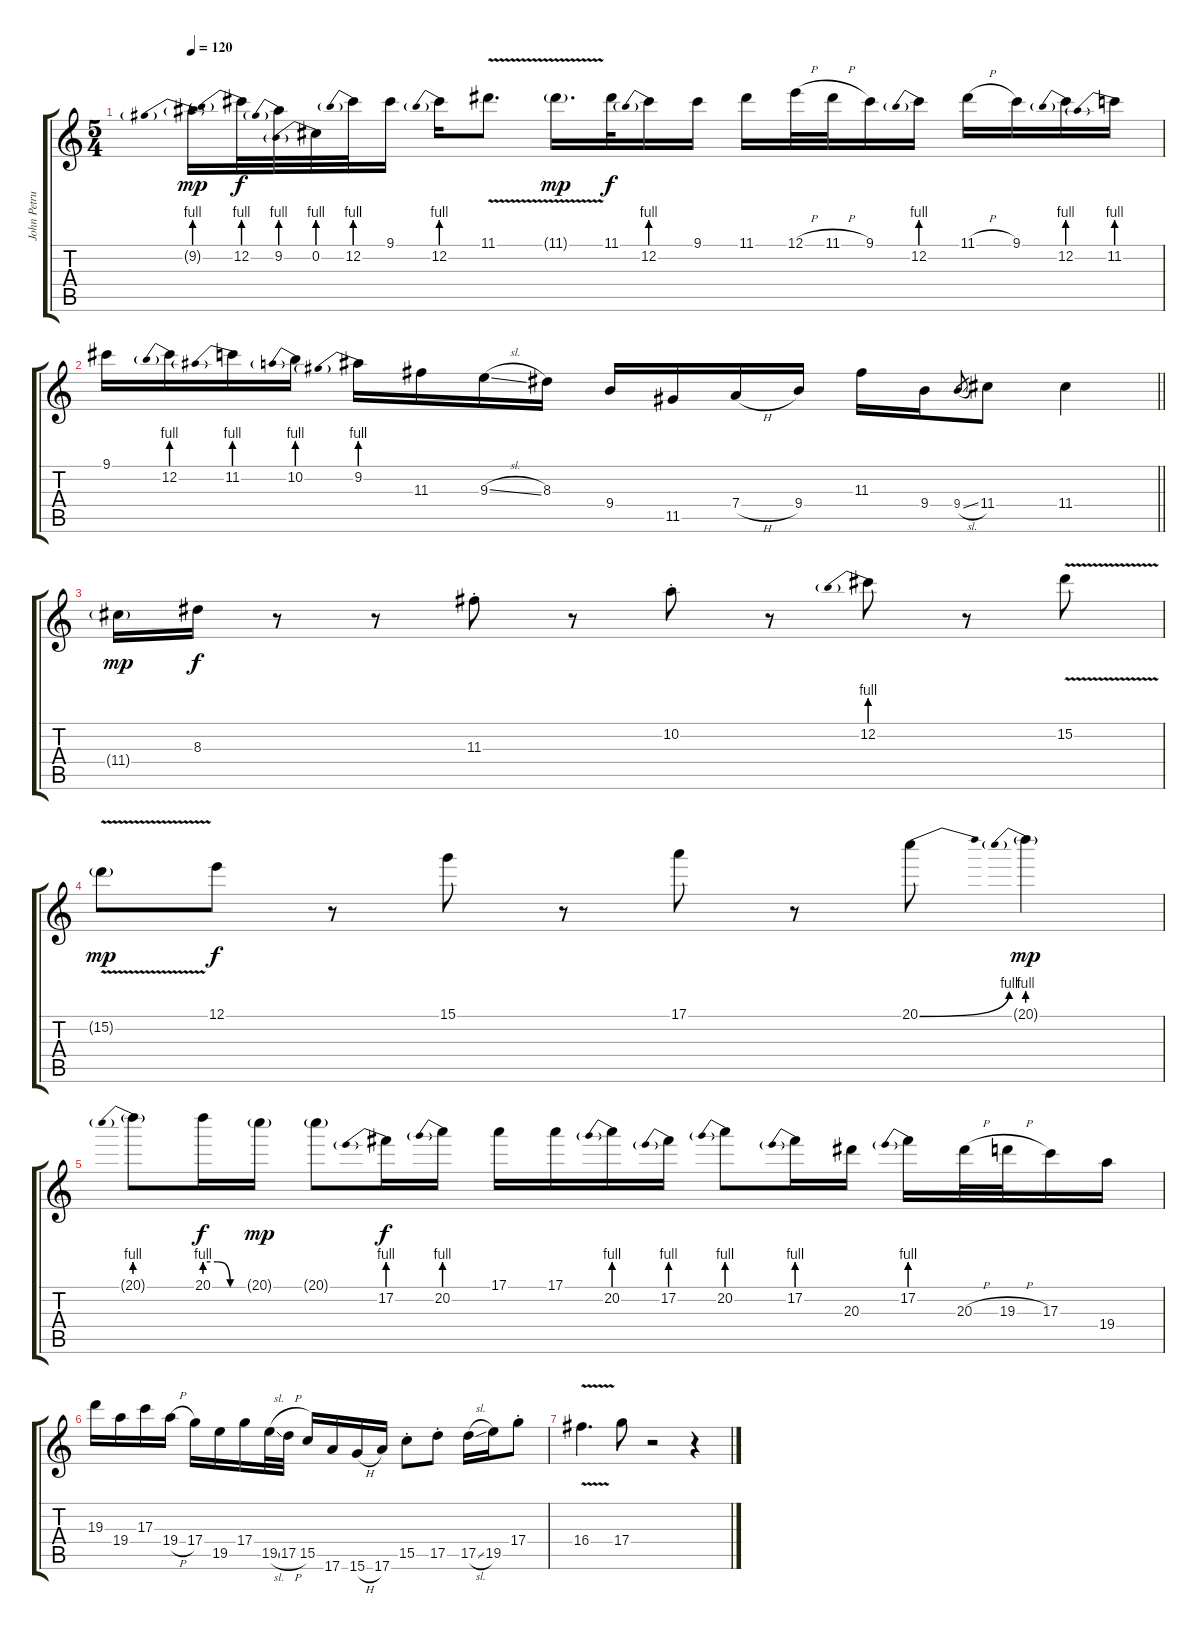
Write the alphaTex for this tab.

\track ("John Petrucci" "John Petru") {instrument distortionguitar}
\staff {score tabs}
\tuning (E4 B3 G3 D3 A2 E2) {hide}
\ts (5 4)
\tempo 120
\clef g2
\ks c
9.2{be (prebend 0 4 60 4) g}.16{dy mp} 12.2{be (prebend 0 4 60 4)}.32{dy f} 9.2{be (prebend 0 4 60 4)}.32 0.2{be (prebend 0 4 60 4)}.32 12.2{be (prebend 0 4 60 4)}.32 9.1.16 12.2{be (prebend 0 4 60 4)}.16 11.1{v}.8{d} 11.1{v g}.16{d dy mp} 11.1.32{dy f} 12.2{be (prebend 0 4 60 4)}.16 9.1.16 11.1.16 12.1{h}.32 11.1{h}.32 9.1.16 12.2{be (prebend 0 4 60 4)}.16 11.1{h}.16 9.1.16 12.2{be (prebend 0 4 60 4)}.16 11.2{be (prebend 0 4 60 4)}.16 |
\barLineRight lightlight
9.1.16 12.2{be (prebend 0 4 60 4)}.16 11.2{be (prebend 0 4 60 4)}.16 10.2{be (prebend 0 4 60 4)}.16 9.2{be (prebend 0 4 60 4)}.16 11.3.16 9.3{sl}.16 8.3.16 9.4.16 11.5.16 7.4{h}.16 9.4.16 11.3.16 9.4.16 9.4{sl}.8{gr} 11.4.8 11.4.4 |
11.4{g}.16{dy mp} 8.3.16{dy f} r.8 r.8 11.3{st}.8 r.8 10.2{st}.8 r.8 12.2{be (prebend 0 4 60 4)}.8 r.8 15.2{v}.8 |
15.2{v g}.8{dy mp} 12.1.8{dy f} r.8 15.1.8 r.8 17.1.8 r.8 20.1{be (bend 0 0 60 4)}.8 20.1{be (prebend 0 4 60 4) g}.4{dy mp} |
20.1{be (prebend 0 4 60 4) g}.8 20.1{be (custom 0 4 20 4 40 0 60 0)}.16{dy f} 20.1{g}.16{dy mp} 20.1{g}.8 17.2{be (prebend 0 4 60 4)}.16{dy f} 20.2{be (prebend 0 4 60 4)}.16 17.1.16 17.1.16 20.2{be (prebend 0 4 60 4)}.16 17.2{be (prebend 0 4 60 4)}.16 20.2{be (prebend 0 4 60 4)}.8 17.2{be (prebend 0 4 60 4)}.16 20.3.16 17.2{be (prebend 0 4 60 4)}.16 20.3{h}.32 19.3{h}.32 17.3.16 19.4.16 |
19.3.16 19.4.16 17.3.16 19.4{h}.16 17.4.16 19.5.16 17.4.16 19.5{sl}.32 17.5{h}.32 15.5.16 17.6.16 15.6{h}.16 17.6.16 15.5{st}.8 17.5{st}.8 17.5{sl}.16 19.5.16 17.4{st}.8 |
16.4{v}.4{d} 17.4.8 r.2 r.4
